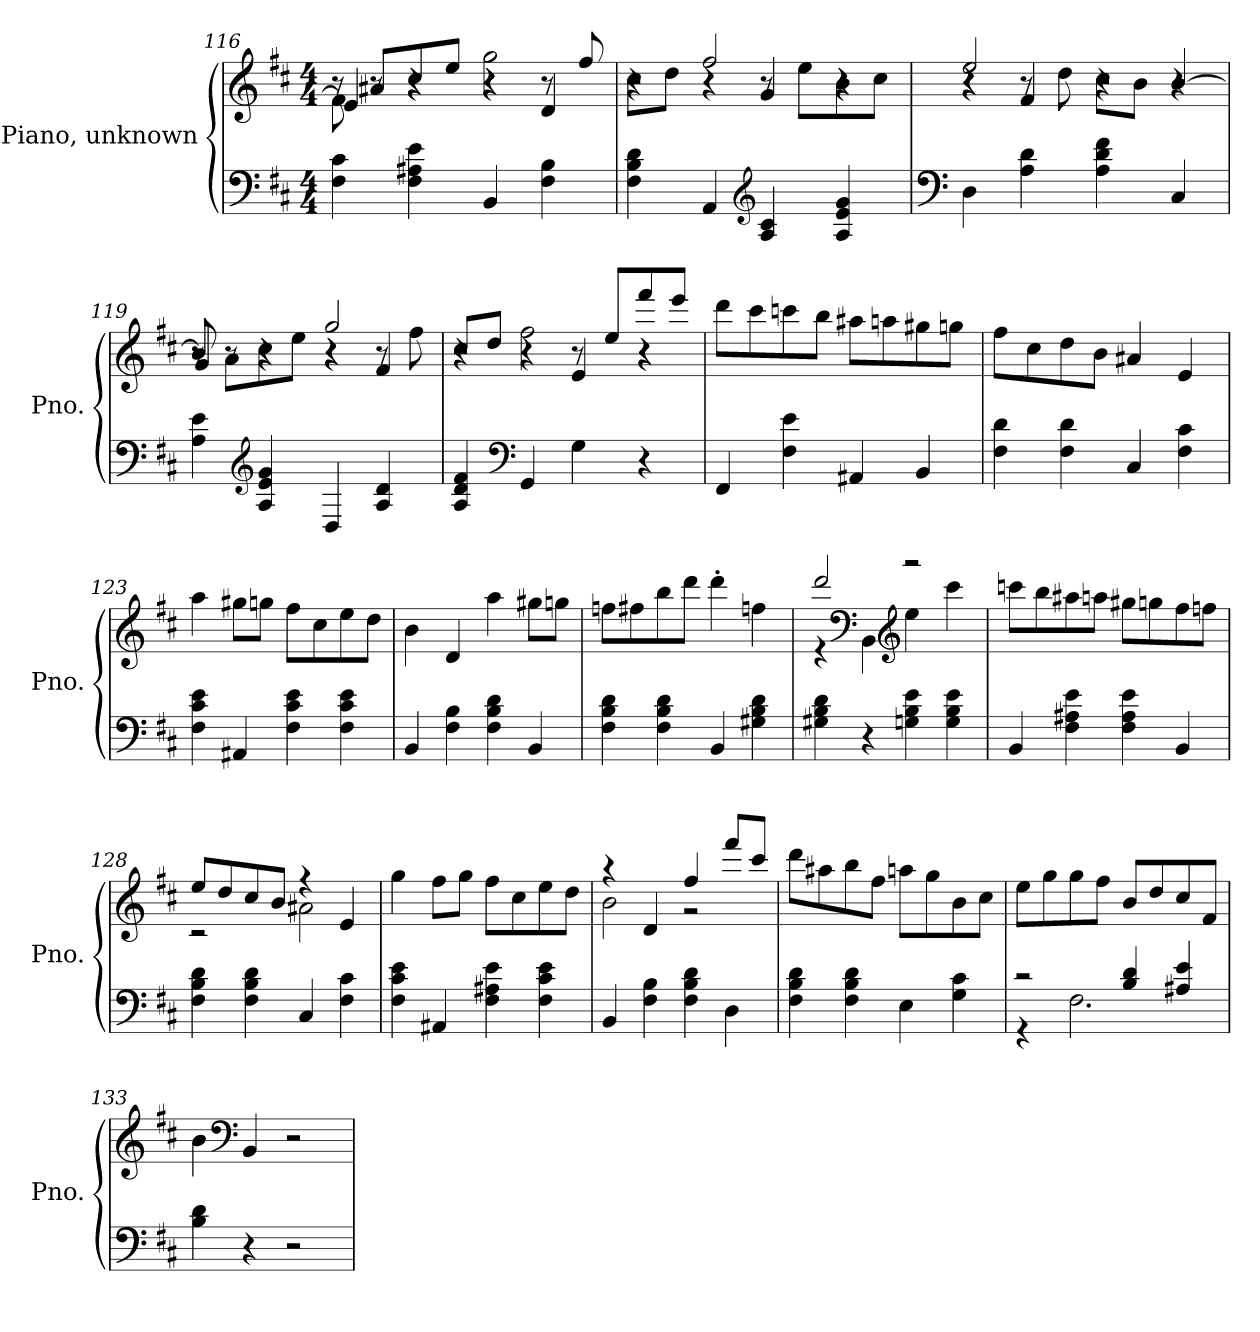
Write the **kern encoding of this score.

**kern	**kern
*part1	*part1
*staff2	*staff1
*I"Piano, unknown	*
*I'Pno.	*
*clefF4	*clefG2
*k[f#c#]	*k[f#c#]
*M4/4	*M4/4
=116	=116
*	*^
*	*	*^
4F#\ 4c#\	8r	8f#\]	4e/
.	8a#X/L	8r	.
4F#\ 4A#X\ 4e\	8cc#/	4r	4r
.	8ee/J	.	.
4BB/	4r	2gg\	4r
4F#\ 4B\	8r	.	4d/
.	8ff#/	.	.
=117	=117	=117	=117
4F#\ 4B\ 4d\	4r	8cc#\L	2r
.	.	8dd\J	.
4AA/	2ff#/	4r	.
*clefG2	*	*	*
4A/ 4c#/	.	8r	4g/
.	.	8ee\L	.
4A/ 4e/ 4g/	4r	8b\	4r
.	.	8cc#\J	.
=118	=118	=118	=118
*clefF4	*	*	*
4D\	2ee/	4r	4r
4A\ 4d\	.	8r	4f#/
.	.	8dd\	.
4A\ 4d\ 4f#\	4r	8cc#\L	2r
.	.	8b\J	.
4C#/	[4b/	4r	.
!!LO:LB:g=z	!!	!!
=119	=119	=119	=119
4A\ 4e\	8b/]	8r	4g/
.	8r	8a\L	.
*clefG2	*	*	*
4A/ 4e/ 4g/	4r	8cc#\	4r
.	.	8ee\J	.
4D/	2gg/	4r	4r
4A/ 4d/	.	8r	4f#/
.	.	8ff#\	.
=120	=120	=120	=120
4A/ 4d/ 4f#/	8cc#/L	4r	2r
.	8dd/J	.	.
*clefF4	*	*	*
4GG/	4r	2ff#\	.
4G\	8r	.	4e/
.	8ee/L	.	.
4r	8fff#/	4r	4r
.	8eee/J	.	.
*	*v	*v	*v
=121	=121
4FF#/	8ddd\L
.	8ccc#\
4F#\ 4e\	8cccn\
.	8bb\J
4AA#X/	8aa#X\L
.	8aan\
4BB/	8gg#X\
.	8ggn\J
=122	=122
4F#\ 4d\	8ff#\L
.	8cc#\
4F#\ 4d\	8dd\
.	8b\J
4C#/	4a#X/
4F#\ 4c#\	4e/
!!LO:PB:g=z
=123	=123
4F#\ 4c#\ 4e\	4aa\
4AA#X/	8gg#X\L
.	8ggn\J
4F#\ 4c#\ 4e\	8ff#\L
.	8cc#\
4F#\ 4c#\ 4e\	8ee\
.	8dd\J
=124	=124
4BB/	4b\
4F#\ 4B\	4d/
4F#\ 4B\ 4d\	4aa\
4BB/	8gg#X\L
.	8ggn\J
=125	=125
4F#\ 4B\ 4d\	8ffn\L
.	8ff#X\
4F#\ 4B\ 4d\	8bb\
.	8ddd\J
4BB/	4ddd'\
4G#X\ 4B\ 4d\	4ffn\
=126	=126
*	*^
4G#X\ 4B\ 4d\	2ddd/	4r
*	*clefF4	*
4r	.	4BB\
*	*clefG2	*
4Gn\ 4B\ 4e\	2r	4ee\
4G\ 4B\ 4e\	.	4ccc#\
*	*v	*v
!!LO:LB:g=z
=127	=127
4BB/	8cccn\L
.	8bb\
4F#\ 4A#X\ 4e\	8aa#X\
.	8aan\J
4F#\ 4A#\ 4e\	8gg#X\L
.	8ggn\
4BB/	8ff#\
.	8ffn\J
=128	=128
*	*^
4F#\ 4B\ 4d\	8ee/L	2r
.	8dd/	.
4F#\ 4B\ 4d\	8cc#/	.
.	8b/J	.
4C#/	4r	2a#X\
4F#\ 4c#\	4e/	.
*	*v	*v
=129	=129
4F#\ 4c#\ 4e\	4gg\
4AA#X/	8ff#\L
.	8gg\J
4F#\ 4A#X\ 4e\	8ff#\L
.	8cc#\
4F#\ 4c#\ 4e\	8ee\
.	8dd\J
=130	=130
*	*^
4BB/	4r	2b\
4F#\ 4B\	4d/	.
4F#\ 4B\ 4d\	4ff#/	2r
4D\	8fff#/L	.
.	8ccc#/J	.
*	*v	*v
!!LO:LB:g=z
=131	=131
4F#\ 4B\ 4d\	8ddd\L
.	8aa#X\
4F#\ 4B\ 4d\	8bb\
.	8ff#\J
4E\	8aan\L
.	8gg\
4G\ 4c#\	8b\
.	8cc#\J
=132	=132
*^	*
2r	4r	8ee\L
.	.	8gg\
.	2.F#\	8gg\
.	.	8ff#\J
4B/ 4d/	.	8b/L
.	.	8dd/
4A#X/ 4e/	.	8cc#/
.	.	8f#/J
*v	*v	*
=133	=133
4B\ 4d\	4b\
*	*clefF4
4r	4BB/
2r	2r
=	=
*-	*-
